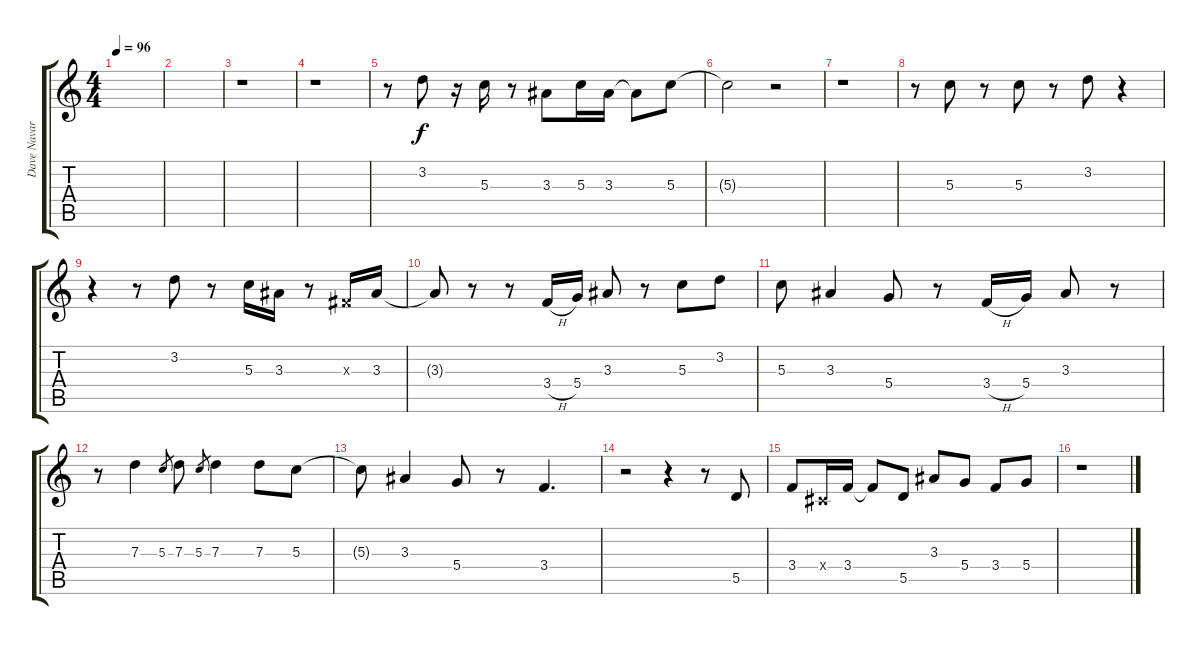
\track ("Dave Navarro 3" "Dave Navar") {instrument electricguitarclean}
\staff {score tabs}
\tuning (E4 B3 G3 D3 A2 E2) {hide}
\ts (4 4)
\tempo 96
\clef g2
\ks c
|
|
r.1 |
r.1 |
r.8{balance 2} 3.2.8{dy f} r.16 5.3.16 r.8 3.3.8 5.3.16 3.3.16 3.3{t}.8 5.3.8 |
5.3{t}.2 r.2 |
r.1 |
r.8 5.3.8 r.8 5.3.8 r.8 3.2.8 r.4 |
r.4 r.8 3.2.8 r.8 5.3.16 3.3.16 r.8 -1.3{x}.16 3.3.16 |
3.3{t}.8 r.8 r.8 3.4{h}.16 5.4.16 3.3.8 r.8 5.3.8 3.2.8 |
5.3.8 3.3.4 5.4.8 r.8 3.4{h}.16 5.4.16 3.3.8 r.8 |
r.8 7.3.4 5.3.8{gr} 7.3.8 5.3.8{gr} 7.3.4 7.3.8 5.3.8 |
5.3{t}.8 3.3.4 5.4.8 r.8 3.4.4{d} |
r.2 r.4 r.8 5.5.8 |
3.4.8 -1.4{x}.16 3.4.16 3.4{t}.8 5.5.8 3.3.8 5.4.8 3.4.8 5.4.8 |
r.1
